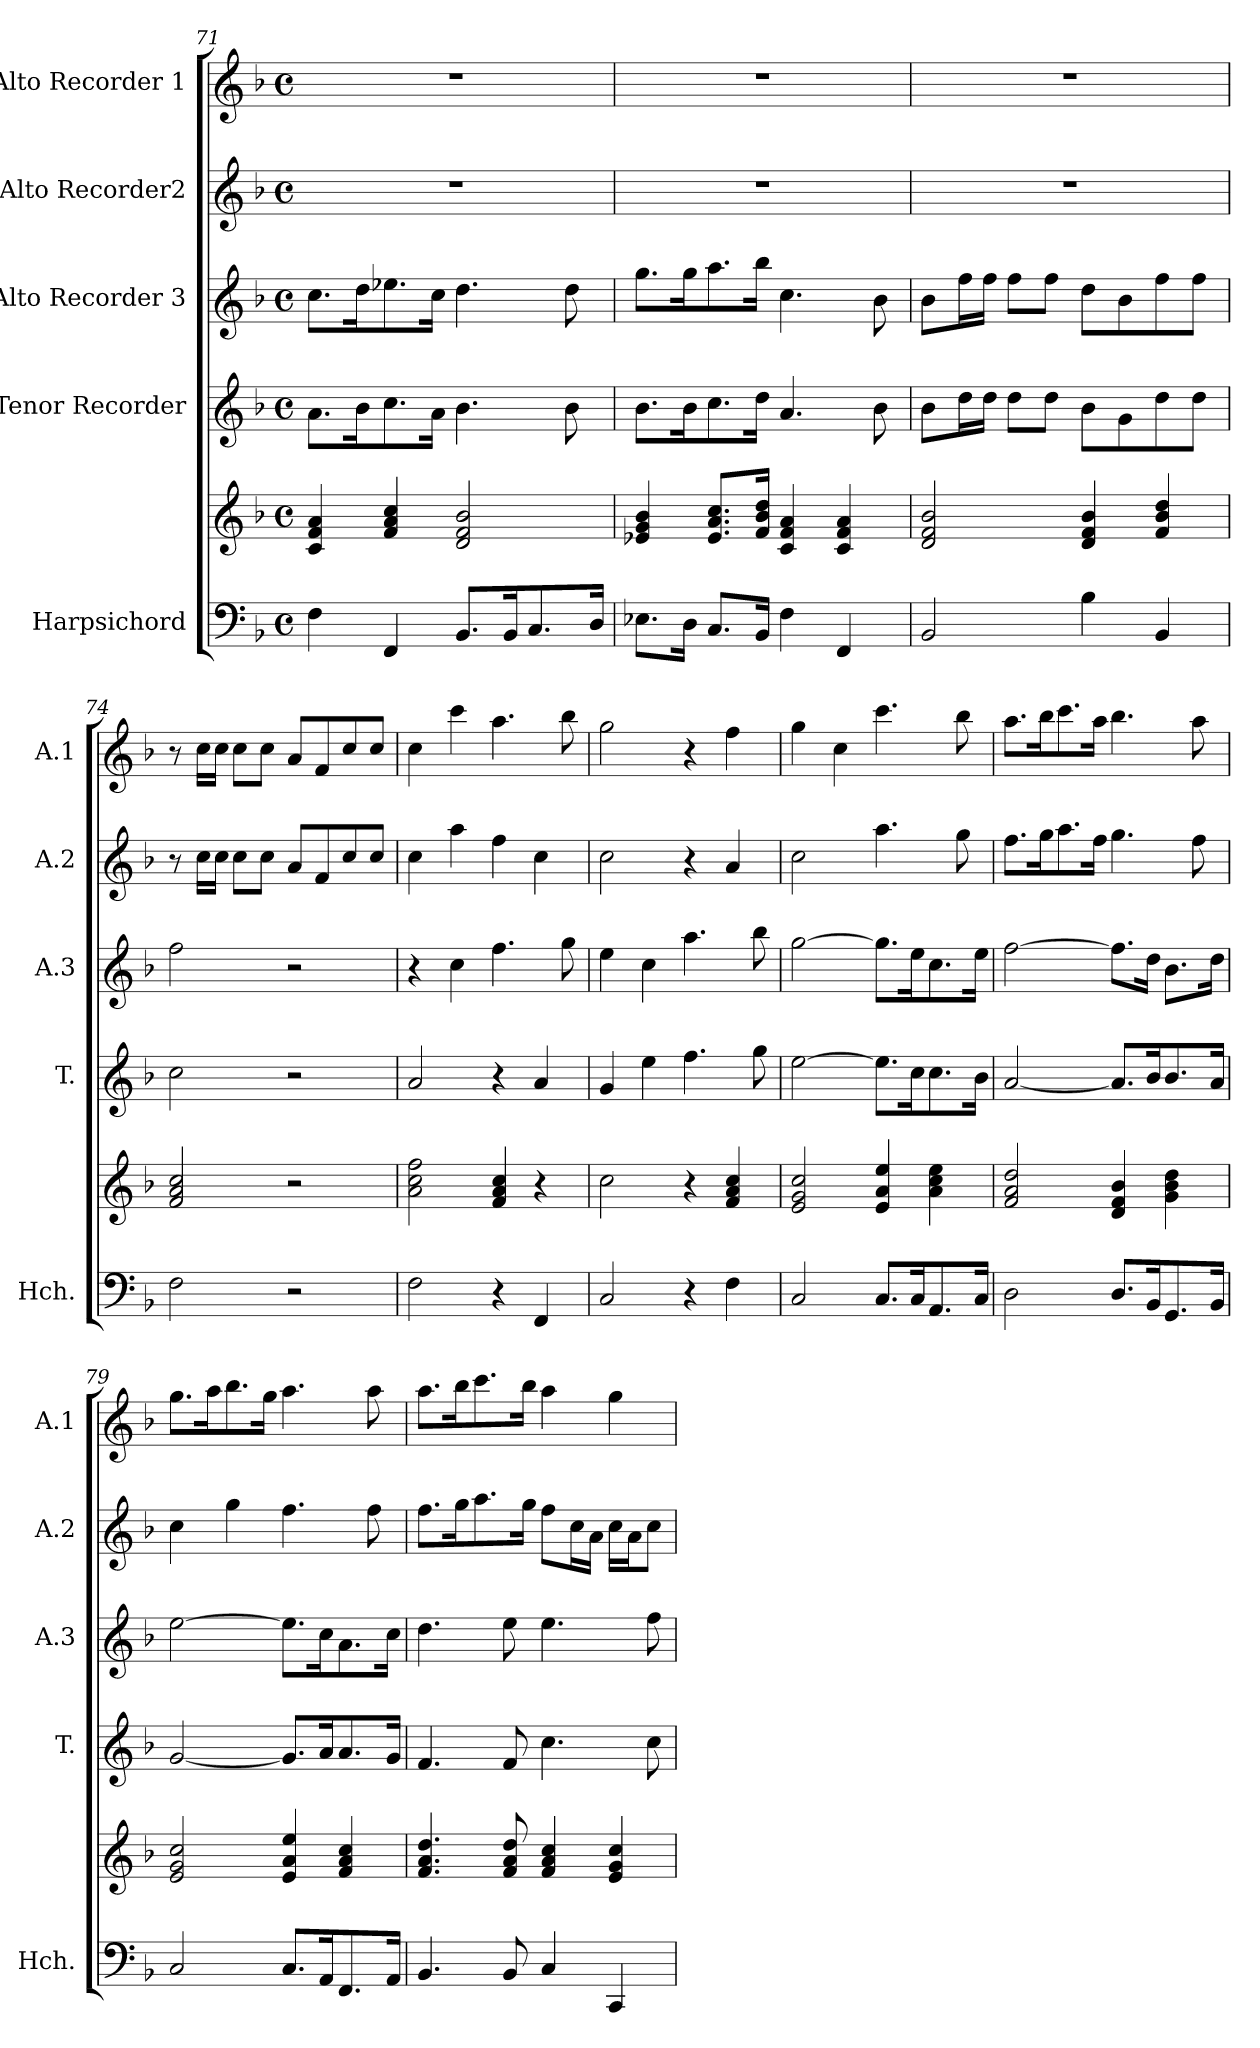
**kern	**kern	**kern	**kern	**kern	**kern
*part5	*part5	*part4	*part3	*part2	*part1
*staff6	*staff5	*staff4	*staff3	*staff2	*staff1
*I"Harpsichord	*	*I"Tenor Recorder	*I"Alto Recorder 3	*I"Alto Recorder2	*I"Alto Recorder 1
*I'Hch.	*	*I'T.	*I'A.3	*I'A.2	*I'A.1
*clefF4	*clefG2	*clefG2	*clefG2	*clefG2	*clefG2
*k[b-]	*k[b-]	*k[b-]	*k[b-]	*k[b-]	*k[b-]
*M4/4	*M4/4	*M4/4	*M4/4	*M4/4	*M4/4
*met(c)	*met(c)	*met(c)	*met(c)	*met(c)	*met(c)
=71	=71	=71	=71	=71	=71
4F\	4c/ 4f/ 4a/	8.a\L	8.cc\L	1r	1r
.	.	16b-\K	16dd\K	.	.
4FF/	4f/ 4a/ 4cc/	8.cc\	8.ee-X\	.	.
.	.	16a\Jk	16cc\Jk	.	.
8.BB-/L	2d/ 2f/ 2b-/	4.b-\	4.dd\	.	.
16BB-/K	.	.	.	.	.
8.C/	.	.	.	.	.
.	.	8b-\	8dd\	.	.
16D/Jk	.	.	.	.	.
=72	=72	=72	=72	=72	=72
8.E-X\L	4e-X/ 4g/ 4b-/	8.b-\L	8.gg\L	1r	1r
16D\Jk	.	16b-\K	16gg\K	.	.
8.C/L	8.e-/ 8.a/ 8.cc/L	8.cc\	8.aa\	.	.
16BB-/Jk	16f/ 16b-/ 16dd/Jk	16dd\Jk	16bb-\Jk	.	.
4F\	4c/ 4f/ 4a/	4.a/	4.cc\	.	.
4FF/	4c/ 4f/ 4a/	.	.	.	.
.	.	8b-\	8b-\	.	.
=73	=73	=73	=73	=73	=73
2BB-/	2d/ 2f/ 2b-/	8b-\L	8b-\L	1r	1r
.	.	16dd\L	16ff\L	.	.
.	.	16dd\JJ	16ff\JJ	.	.
.	.	8dd\L	8ff\L	.	.
.	.	8dd\J	8ff\J	.	.
4B-\	4d/ 4f/ 4b-/	8b-\L	8dd\L	.	.
.	.	8g\	8b-\	.	.
4BB-/	4f/ 4b-/ 4dd/	8dd\	8ff\	.	.
.	.	8dd\J	8ff\J	.	.
=74	=74	=74	=74	=74	=74
2F\	2f/ 2a/ 2cc/	2cc\	2ff\	8r	8r
.	.	.	.	16cc\LL	16cc\LL
.	.	.	.	16cc\JJ	16cc\JJ
.	.	.	.	8cc\L	8cc\L
.	.	.	.	8cc\J	8cc\J
2r	2r	2r	2r	8a/L	8a/L
.	.	.	.	8f/	8f/
.	.	.	.	8cc/	8cc/
.	.	.	.	8cc/J	8cc/J
!!LO:LB:g=z
=75	=75	=75	=75	=75	=75
2F\	2a\ 2cc\ 2ff\	2a/	4r	4cc\	4cc\
.	.	.	4cc\	4aa\	4ccc\
4r	4f/ 4a/ 4cc/	4r	4.ff\	4ff\	4.aa\
4FF/	4r	4a/	.	4cc\	.
.	.	.	8gg\	.	8bb-\
=76	=76	=76	=76	=76	=76
2C/	2cc\	4g/	4ee\	2cc\	2gg\
.	.	4ee\	4cc\	.	.
4r	4r	4.ff\	4.aa\	4r	4r
4F\	4f/ 4a/ 4cc/	.	.	4a/	4ff\
.	.	8gg\	8bb-\	.	.
=77	=77	=77	=77	=77	=77
2C/	2e/ 2g/ 2cc/	[2ee\	[2gg\	2cc\	4gg\
.	.	.	.	.	4cc\
8.C/L	4e/ 4a/ 4ee/	8.ee\L]	8.gg\L]	4.aa\	4.ccc\
16C/K	.	16cc\K	16ee\K	.	.
8.AA/	4a\ 4cc\ 4ee\	8.cc\	8.cc\	.	.
.	.	.	.	8gg\	8bb-\
16C/Jk	.	16b-\Jk	16ee\Jk	.	.
=78	=78	=78	=78	=78	=78
2D\	2f/ 2a/ 2dd/	[2a/	[2ff\	8.ff\L	8.aa\L
.	.	.	.	16gg\K	16bb-\K
.	.	.	.	8.aa\	8.ccc\
.	.	.	.	16ff\Jk	16aa\Jk
8.D/L	4d/ 4f/ 4b-/	8.a/L]	8.ff\L]	4.gg\	4.bb-\
16BB-/K	.	16b-/K	16dd\Jk	.	.
8.GG/	4g\ 4b-\ 4dd\	8.b-/	8.b-\L	.	.
.	.	.	.	8ff\	8aa\
16BB-/Jk	.	16a/Jk	16dd\Jk	.	.
=79	=79	=79	=79	=79	=79
2C/	2e/ 2g/ 2cc/	[2g/	[2ee\	4cc\	8.gg\L
.	.	.	.	.	16aa\K
.	.	.	.	4gg\	8.bb-\
.	.	.	.	.	16gg\Jk
8.C/L	4e/ 4a/ 4ee/	8.g/L]	8.ee\L]	4.ff\	4.aa\
16AA/K	.	16a/K	16cc\K	.	.
8.FF/	4f/ 4a/ 4cc/	8.a/	8.a\	.	.
.	.	.	.	8ff\	8aa\
16AA/Jk	.	16g/Jk	16cc\Jk	.	.
=80	=80	=80	=80	=80	=80
4.BB-/	4.f/ 4.a/ 4.dd/	4.f/	4.dd\	8.ff\L	8.aa\L
.	.	.	.	16gg\K	16bb-\K
.	.	.	.	8.aa\	8.ccc\
8BB-/	8f/ 8a/ 8dd/	8f/	8ee\	.	.
.	.	.	.	16gg\Jk	16bb-\Jk
4C/	4f/ 4a/ 4cc/	4.cc\	4.ee\	8ff\L	4aa\
.	.	.	.	16cc\L	.
.	.	.	.	16a\JJ	.
4CC/	4e/ 4g/ 4cc/	.	.	16cc\LL	4gg\
.	.	.	.	16a\J	.
.	.	8cc\	8ff\	8cc\J	.
=	=	=	=	=	=
*-	*-	*-	*-	*-	*-
